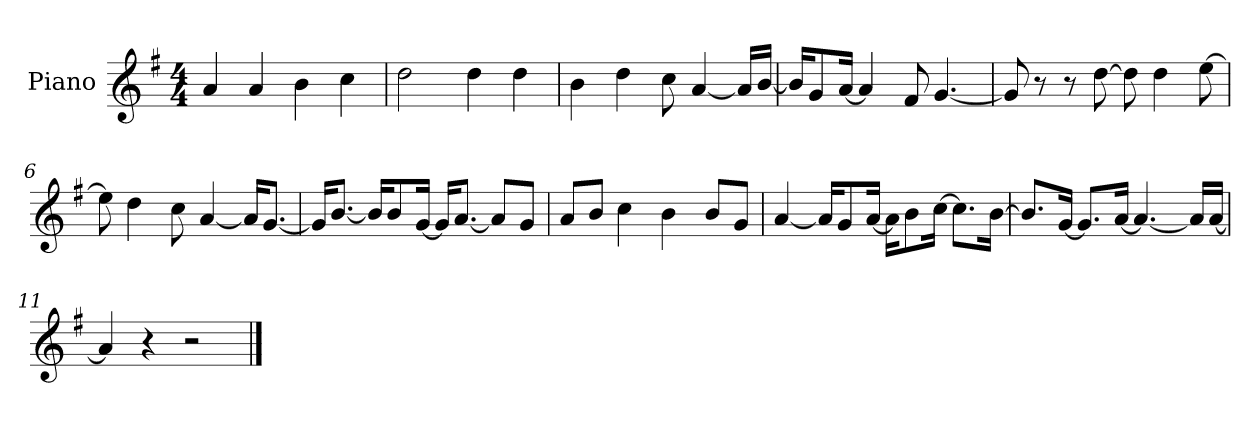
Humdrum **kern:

**kern
*part1
*staff1
*I"Piano
*I'P-no
*clefG2
*k[f#]
*M4/4
*MM90
=1
4a/
4a/
4b\
4cc\
=2
2dd\
4dd\
4dd\
=3
4b\
4dd\
8cc\
[4a/
16a/LL]
[16b/JJ
=4
16b/KL]
8g/
[16a/Jk
4a/]
8f#/
[4.g/
=5
8g/]
8r
8r
[8dd\
8dd\]
4dd\
[8ee\
=6
8ee\]
4dd\
8cc\
[4a/
16a/KL]
[8.g/J
!!LO:LB:g=z
=7
16g/KL]
[8.b/J
16b/KL]
8b/
[16g/Jk
16g/KL]
[8.a/J
8a/L]
8g/J
=8
8a/L
8b/J
4cc\
4b\
8b/L
8g/J
=9
[4a/
16a/KL]
8g/
[16a/Jk
16a\KL]
8b\
[16cc\Jk
8.cc\L]
[16b\Jk
=10
8.b/L]
[16g/Jk
8.g/L]
[16a/Jk
4.a/_
16a/LL]
[16a/JJ
=11
4a/]
4r
2r
==
*-
